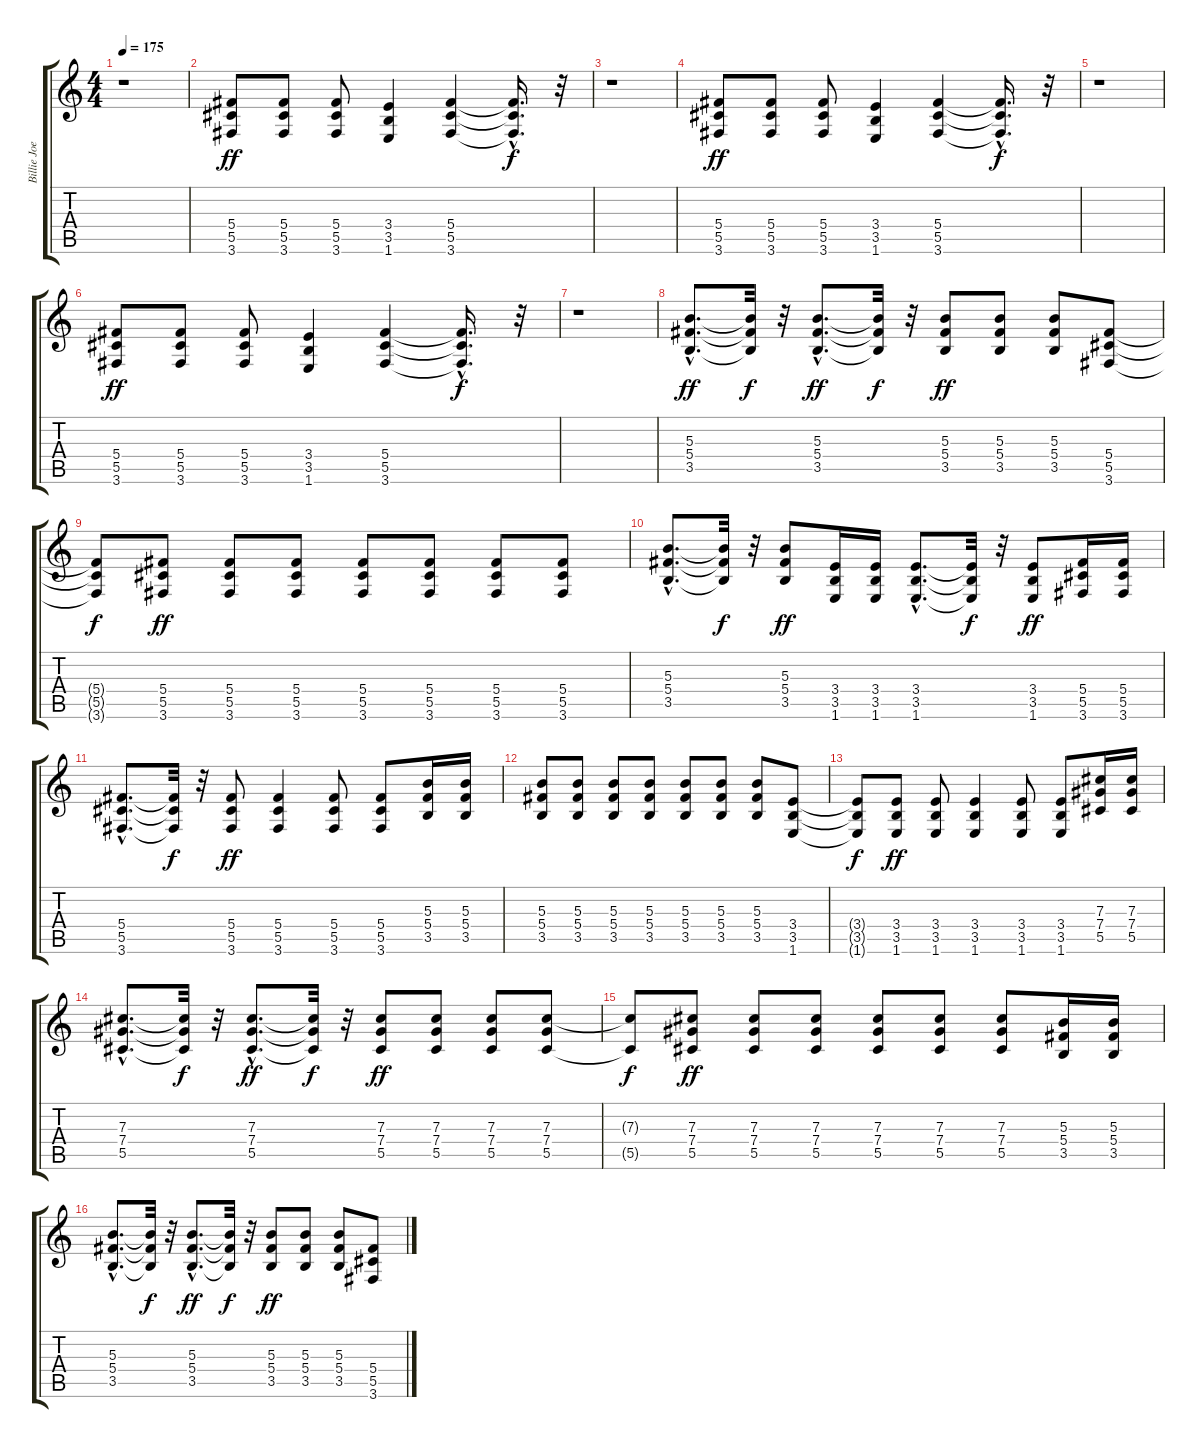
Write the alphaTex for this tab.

\track ("Billie Joe Guitar" "Billie Joe") {instrument distortionguitar}
\staff {score tabs}
\tuning (Eb4 Bb3 Gb3 Db3 Ab2 Eb2) {hide}
\ts (4 4)
\tempo 175
\clef g2
\ks c
r.1{dy f} |
(5.4 5.5 3.6).8{dy ff} (5.4 5.5 3.6).8 (5.4 5.5 3.6).8 (3.4 3.5 1.6).4 (5.4 5.5 3.6).4 (5.4{hac t} 5.5{hac t} 3.6{hac t}).16{d dy f} r.32 |
r.1 |
(5.4 5.5 3.6).8{dy ff} (5.4 5.5 3.6).8 (5.4 5.5 3.6).8 (3.4 3.5 1.6).4 (5.4 5.5 3.6).4 (5.4{hac t} 5.5{hac t} 3.6{hac t}).16{d dy f} r.32 |
r.1 |
(5.4 5.5 3.6).8{dy ff} (5.4 5.5 3.6).8 (5.4 5.5 3.6).8 (3.4 3.5 1.6).4 (5.4 5.5 3.6).4 (5.4{hac t} 5.5{hac t} 3.6{hac t}).16{d dy f} r.32 |
r.1 |
(5.3{hac} 5.4{hac} 3.5{hac}).8{d dy ff} (5.3{t} 5.4{t} 3.5{t}).32{dy f} r.32 (5.3{hac} 5.4{hac} 3.5{hac}).8{d dy ff} (5.3{t} 5.4{t} 3.5{t}).32{dy f} r.32 (5.3 5.4 3.5).8{dy ff} (5.3 5.4 3.5).8 (5.3 5.4 3.5).8 (5.4 5.5 3.6).8 |
(5.4{t} 5.5{t} 3.6{t}).8{dy f} (5.4 5.5 3.6).8{dy ff} (5.4 5.5 3.6).8 (5.4 5.5 3.6).8 (5.4 5.5 3.6).8 (5.4 5.5 3.6).8 (5.4 5.5 3.6).8 (5.4 5.5 3.6).8 |
(5.3{hac} 5.4{hac} 3.5{hac}).8{d} (5.3{t} 5.4{t} 3.5{t}).32{dy f} r.32 (5.3 5.4 3.5).8{dy ff} (3.4 3.5 1.6).16 (3.4 3.5 1.6).16 (3.4{hac} 3.5{hac} 1.6{hac}).8{d} (3.4{t} 3.5{t} 1.6{t}).32{dy f} r.32 (3.4 3.5 1.6).8{dy ff} (5.4 5.5 3.6).16 (5.4 5.5 3.6).16 |
(5.4{hac} 5.5{hac} 3.6{hac}).8{d} (5.4{t} 5.5{t} 3.6{t}).32{dy f} r.32 (5.4 5.5 3.6).8{dy ff} (5.4 5.5 3.6).4 (5.4 5.5 3.6).8 (5.4 5.5 3.6).8 (5.3 5.4 3.5).16 (5.3 5.4 3.5).16 |
(5.3 5.4 3.5).8 (5.3 5.4 3.5).8 (5.3 5.4 3.5).8 (5.3 5.4 3.5).8 (5.3 5.4 3.5).8 (5.3 5.4 3.5).8 (5.3 5.4 3.5).8 (3.4 3.5 1.6).8 |
(3.4{t} 3.5{t} 1.6{t}).8{dy f} (3.4 3.5 1.6).8{dy ff} (3.4 3.5 1.6).8 (3.4 3.5 1.6).4 (3.4 3.5 1.6).8 (3.4 3.5 1.6).8 (7.3 7.4 5.5).16 (7.3 7.4 5.5).16 |
(7.3{hac} 7.4{hac} 5.5{hac}).8{d} (7.3{t} 7.4{t} 5.5{t}).32{dy f} r.32 (7.3{hac} 7.4{hac} 5.5{hac}).8{d dy ff} (7.3{t} 7.4{t} 5.5{t}).32{dy f} r.32 (7.3 7.4 5.5).8{dy ff} (7.3 7.4 5.5).8 (7.3 7.4 5.5).8 (7.3 7.4 5.5).8 |
(7.3{t} 5.5{t}).8{dy f} (7.3 7.4 5.5).8{dy ff} (7.3 7.4 5.5).8 (7.3 7.4 5.5).8 (7.3 7.4 5.5).8 (7.3 7.4 5.5).8 (7.3 7.4 5.5).8 (5.3 5.4 3.5).16 (5.3 5.4 3.5).16 |
(5.3{hac} 5.4{hac} 3.5{hac}).8{d} (5.3{t} 5.4{t} 3.5{t}).32{dy f} r.32 (5.3{hac} 5.4{hac} 3.5{hac}).8{d dy ff} (5.3{t} 5.4{t} 3.5{t}).32{dy f} r.32 (5.3 5.4 3.5).8{dy ff} (5.3 5.4 3.5).8 (5.3 5.4 3.5).8 (5.4 5.5 3.6).8
